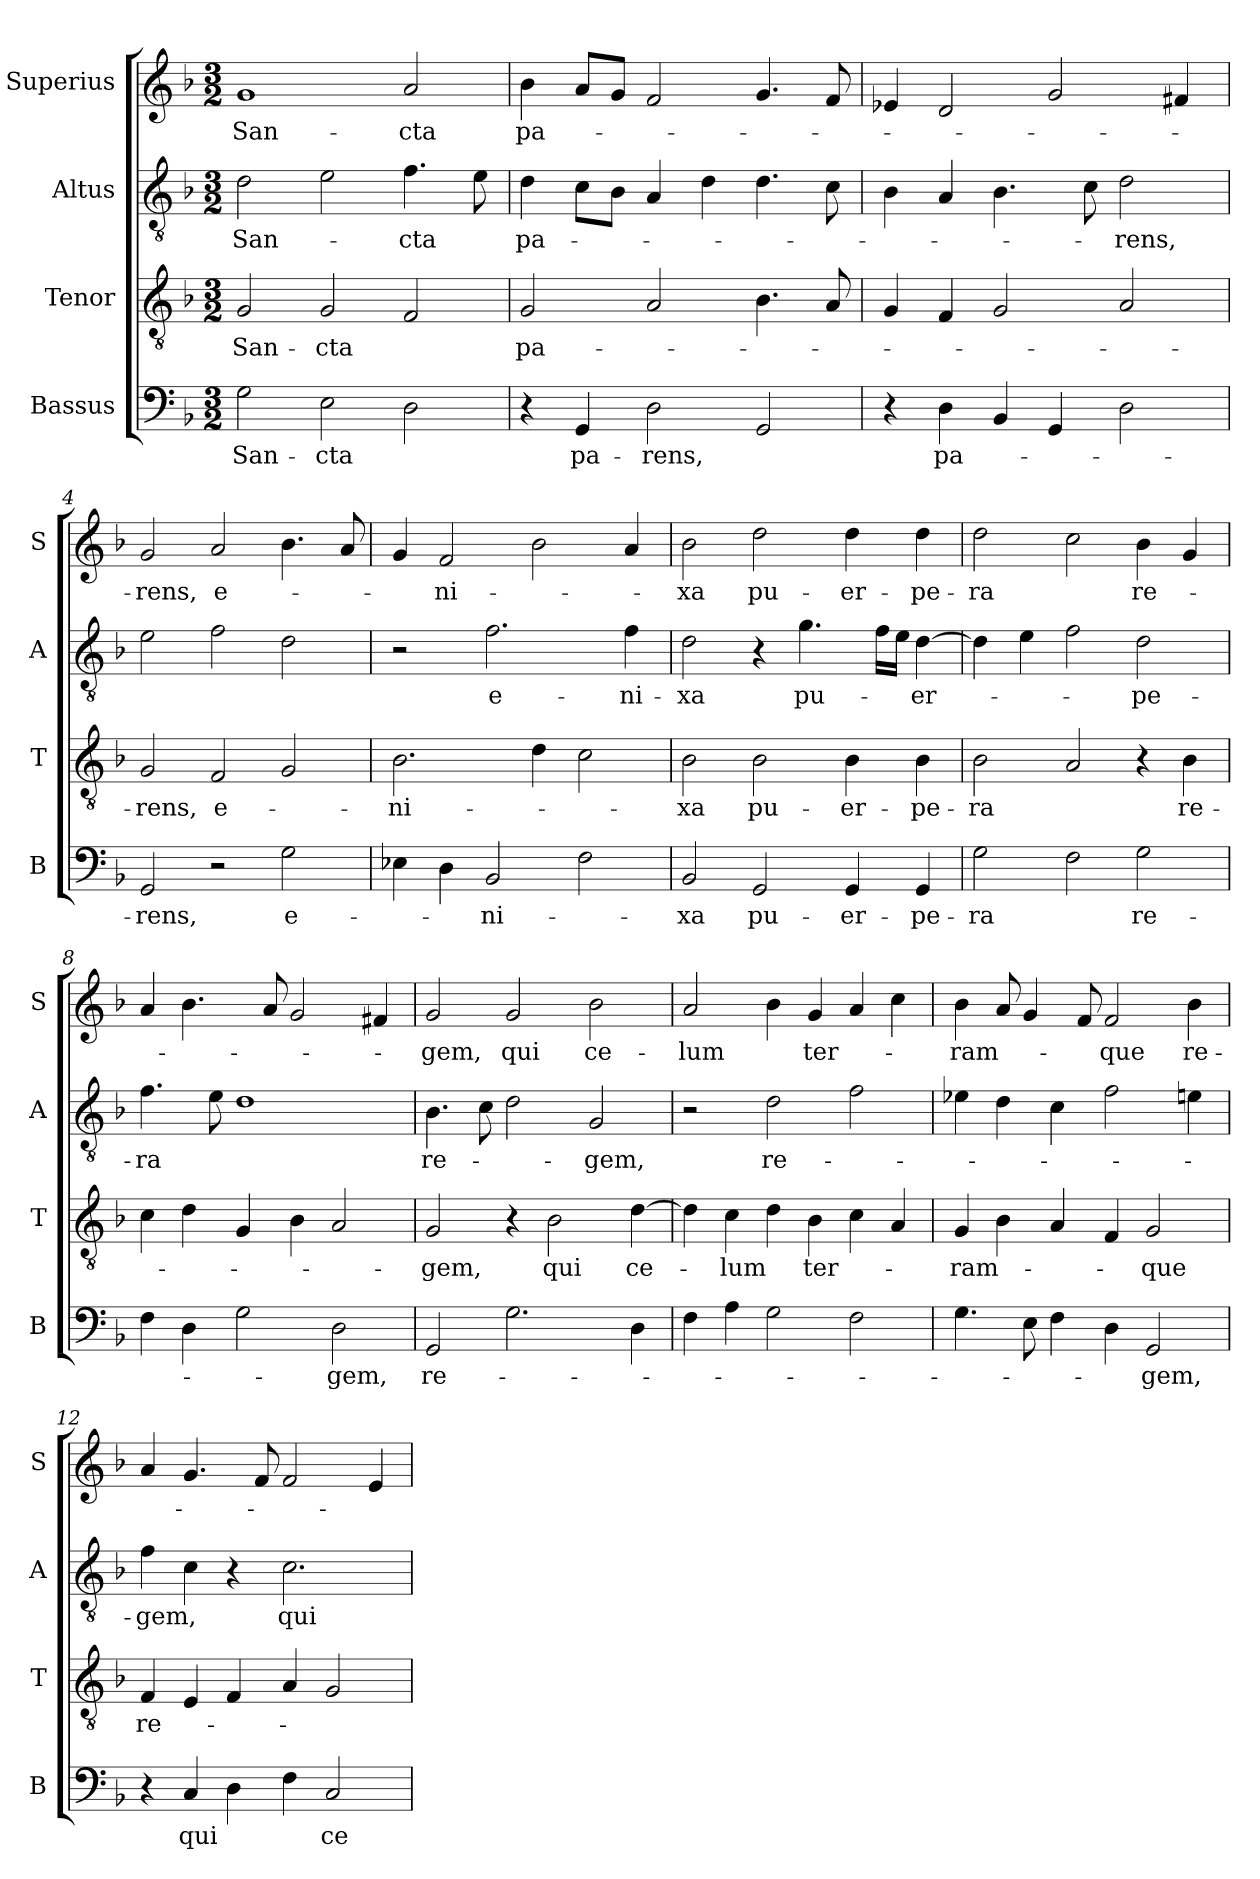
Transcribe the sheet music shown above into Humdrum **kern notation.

**kern	**text	**kern	**text	**kern	**text	**kern	**text
*part4	*part4	*part3	*part3	*part2	*part2	*part1	*part1
*staff4	*staff4	*staff3	*staff3	*staff2	*staff2	*staff1	*staff1
*I"Bassus	*	*I"Tenor	*	*I"Altus	*	*I"Superius	*
*I'B	*	*I'T	*	*I'A	*	*I'S	*
*clefF4	*	*clefGv2	*	*clefGv2	*	*clefG2	*
*k[b-]	*	*k[b-]	*	*k[b-]	*	*k[b-]	*
*d:	*	*d:	*	*d:	*	*d:	*
*M3/2	*	*M3/2	*	*M3/2	*	*M3/2	*
=1	=1	=1	=1	=1	=1	=1	=1
2G	San-	2G	San-	2d	San-	1g	San-
2E	-cta	2G	-cta	2e	.	.	.
2D	.	2F	.	4.f	-cta	2a	-cta
.	.	.	.	8e	.	.	.
=2	=2	=2	=2	=2	=2	=2	=2
4r	.	2G	pa-	4d	pa-	4b-	pa-
4GG	pa-	.	.	8cL	.	8aL	.
.	.	.	.	8B-J	.	8gJ	.
2D	-rens,	2A	.	4A	.	2f	.
.	.	.	.	4d	.	.	.
2GG	.	4.B-	.	4.d	.	4.g	.
.	.	8A	.	8c	.	8f	.
=3	=3	=3	=3	=3	=3	=3	=3
4r	.	4G	.	4B-	.	4e-X	.
!	!LO:LY:i	!	!	!	!	!	!
4D	pa-	4F	.	4A	.	2d	.
4BB-	.	2G	.	4.B-	.	.	.
4GG	.	.	.	.	.	2g	.
.	.	.	.	8c	.	.	.
2D	.	2A	.	2d	-rens,	.	.
.	.	.	.	.	.	4f#X	.
=4	=4	=4	=4	=4	=4	=4	=4
!	!LO:LY:i	!	!	!	!	!	!
2GG	-rens,	2G	-rens,	2e	.	2g	-rens,
2r	.	2F	e-	2f	.	2a	e-
2G	e-	2G	.	2d	.	4.b-	.
.	.	.	.	.	.	8a	.
=5	=5	=5	=5	=5	=5	=5	=5
4E-X	.	2.B-	-ni-	2r	.	4g	.
4D	.	.	.	.	.	2f	-ni-
2BB-	-ni-	.	.	2.f	e-	.	.
.	.	4d	.	.	.	2b-	.
2F	.	2c	.	.	.	.	.
.	.	.	.	4f	-ni-	4a	.
=6	=6	=6	=6	=6	=6	=6	=6
2BB-	-xa	2B-	-xa	2d	-xa	2b-	-xa
2GG	pu-	2B-	pu-	4r	.	2dd	pu-
.	.	.	.	4.g	pu-	.	.
4GG	-er-	4B-	-er-	.	.	4dd	-er-
.	.	.	.	16fLL	.	.	.
.	.	.	.	16eJJ	.	.	.
4GG	-pe-	4B-	-pe-	[4d	-er-	4dd	-pe-
=7	=7	=7	=7	=7	=7	=7	=7
2G	-ra	2B-	-ra	4d]	.	2dd	-ra
.	.	.	.	4e	.	.	.
2F	.	2A	.	2f	.	2cc	.
2G	re-	4r	.	2d	-pe-	4b-	re-
.	.	4B-	re-	.	.	4g	.
=8	=8	=8	=8	=8	=8	=8	=8
4F	.	4c	.	4.f	-ra	4a	.
4D	.	4d	.	.	.	4.b-	.
.	.	.	.	8e	.	.	.
2G	.	4G	.	1d	.	.	.
.	.	.	.	.	.	8a	.
.	.	4B-	.	.	.	2g	.
2D	-gem,	2A	.	.	.	.	.
.	.	.	.	.	.	4f#X	.
=9	=9	=9	=9	=9	=9	=9	=9
!	!LO:LY:i	!	!	!	!	!	!
2GG	re-	2G	-gem,	4.B-	re-	2g	-gem,
.	.	.	.	8c	.	.	.
2.G	.	4r	.	2d	.	2g	qui
.	.	2B-	qui	.	.	.	.
.	.	.	.	2G	-gem,	2b-	ce-
4D	.	[4d	ce-	.	.	.	.
=10	=10	=10	=10	=10	=10	=10	=10
4F	.	4d]	.	2r	.	2a	-lum
4A	.	4c	-lum	.	.	.	.
!	!	!	!	!	!LO:LY:i	!	!
2G	.	4d	.	2d	re-	4b-	.
.	.	4B-	ter-	.	.	4g	ter-
2F	.	4c	.	2f	.	4a	.
.	.	4A	.	.	.	4cc	.
=11	=11	=11	=11	=11	=11	=11	=11
4.G	.	4G	-ram-	4e-X	.	4b-	-ram-
.	.	4B-	.	4d	.	8a	.
8E	.	.	.	.	.	4g	.
4F	.	4A	.	4c	.	.	.
.	.	.	.	.	.	8f	.
4D	.	4F	.	2f	.	2f	-que
!	!LO:LY:i	!	!	!	!	!	!
2GG	-gem,	2G	-que	.	.	.	.
.	.	.	.	4eni	.	4b-	re-
=12	=12	=12	=12	=12	=12	=12	=12
!	!	!	!	!	!LO:LY:i	!	!
4r	.	4F	re-	4f	-gem,	4a	.
4C	qui	4E	.	4c	.	4.g	.
4D	.	4F	.	4r	.	.	.
.	.	.	.	.	.	8f	.
4F	.	4A	.	2.c	qui	2f	.
2C	ce-	2G	.	.	.	.	.
.	.	.	.	.	.	4e	.
=	=	=	=	=	=	=	=
*-	*-	*-	*-	*-	*-	*-	*-
